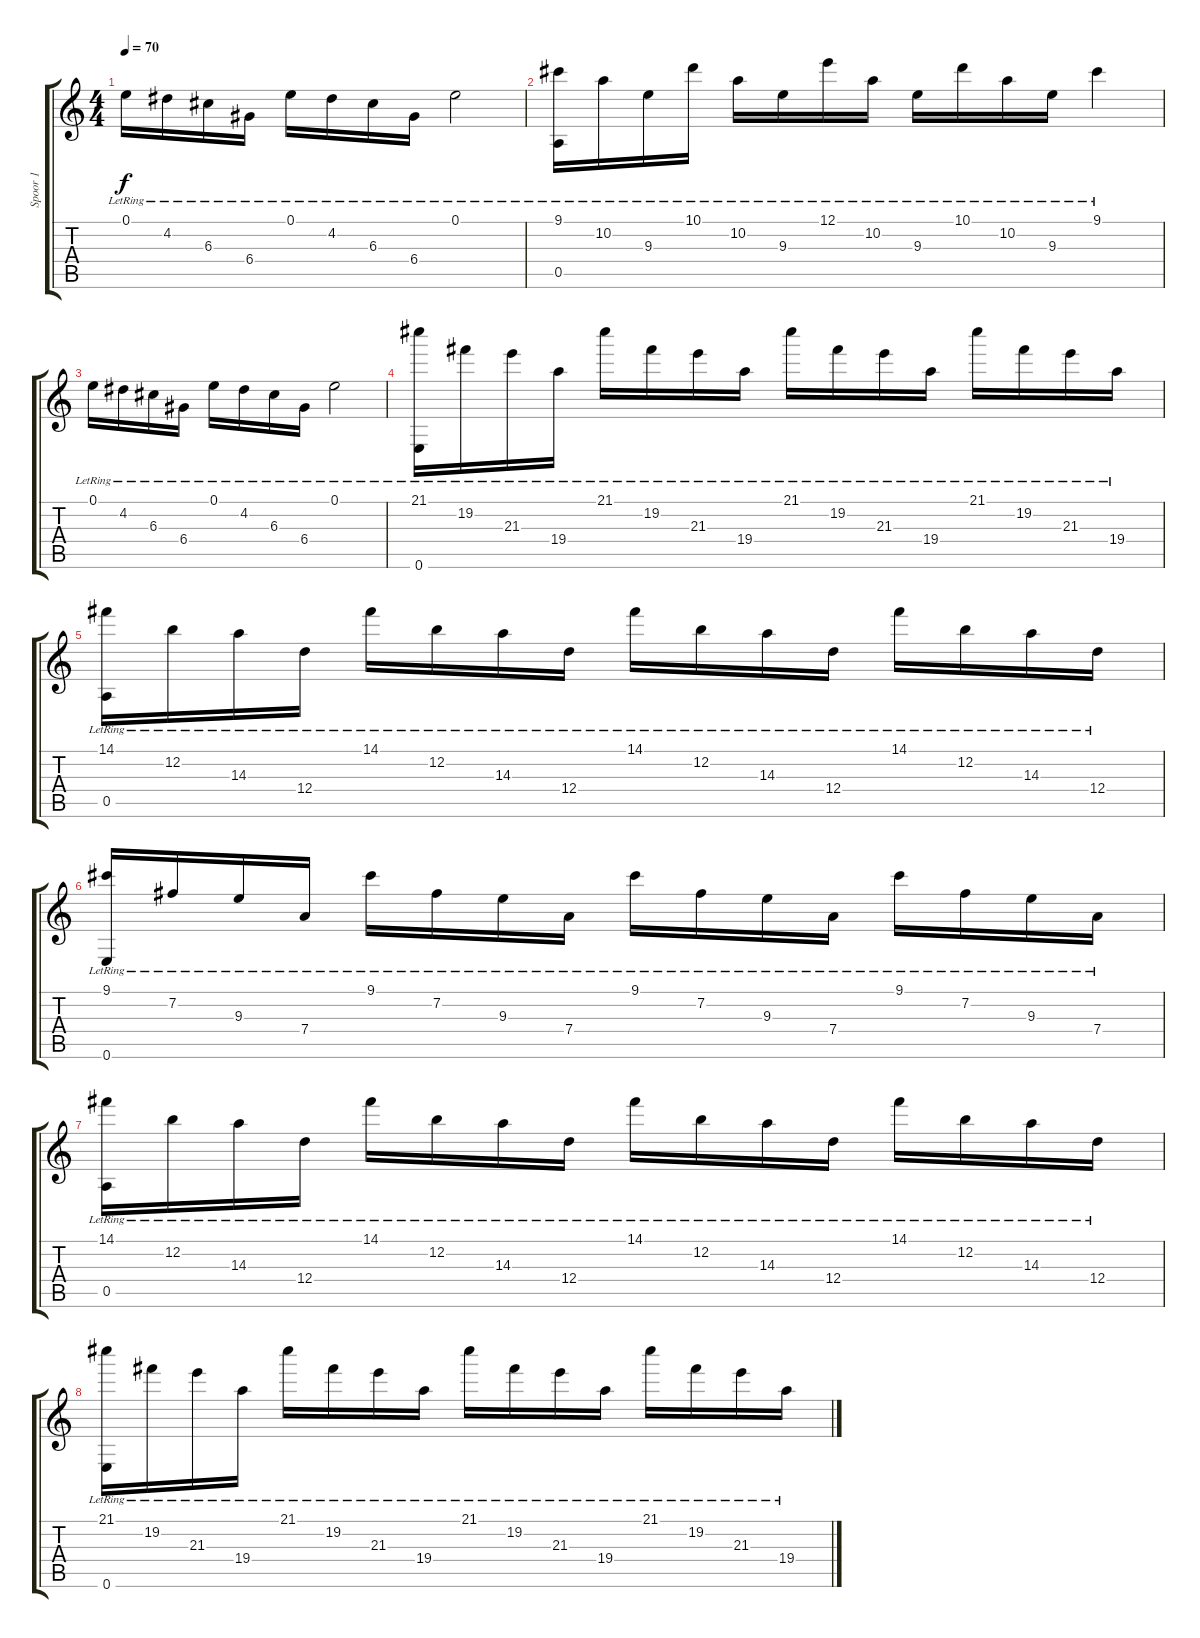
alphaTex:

\track ("Spoor 1" "Spoor 1") {instrument electricguitarjazz}
\staff {score tabs}
\tuning (E4 B3 G3 D3 A2 E2) {hide}
\ts (4 4)
\tempo 70
\clef g2
\ks c
0.1{lr}.16{dy f} 4.2{lr}.16 6.3{lr}.16 6.4{lr}.16 0.1{lr}.16 4.2{lr}.16 6.3{lr}.16 6.4{lr}.16 0.1{lr}.2 |
(9.1{lr} 0.5{lr}).16 10.2{lr}.16 9.3{lr}.16 10.1{lr}.16 10.2{lr}.16 9.3{lr}.16 12.1{lr}.16 10.2{lr}.16 9.3{lr}.16 10.1{lr}.16 10.2{lr}.16 9.3{lr}.16 9.1{lr}.4 |
0.1{lr}.16 4.2{lr}.16 6.3{lr}.16 6.4{lr}.16 0.1{lr}.16 4.2{lr}.16 6.3{lr}.16 6.4{lr}.16 0.1{lr}.2 |
(21.1{lr} 0.6{lr}).16 19.2{lr}.16 21.3{lr}.16 19.4{lr}.16 21.1{lr}.16 19.2{lr}.16 21.3{lr}.16 19.4{lr}.16 21.1{lr}.16 19.2{lr}.16 21.3{lr}.16 19.4{lr}.16 21.1{lr}.16 19.2{lr}.16 21.3{lr}.16 19.4{lr}.16 |
(14.1{lr} 0.5{lr}).16 12.2{lr}.16 14.3{lr}.16 12.4{lr}.16 14.1{lr}.16 12.2{lr}.16 14.3{lr}.16 12.4{lr}.16 14.1{lr}.16 12.2{lr}.16 14.3{lr}.16 12.4{lr}.16 14.1{lr}.16 12.2{lr}.16 14.3{lr}.16 12.4{lr}.16 |
(9.1{lr} 0.6{lr}).16 7.2{lr}.16 9.3{lr}.16 7.4{lr}.16 9.1{lr}.16 7.2{lr}.16 9.3{lr}.16 7.4{lr}.16 9.1{lr}.16 7.2{lr}.16 9.3{lr}.16 7.4{lr}.16 9.1{lr}.16 7.2{lr}.16 9.3{lr}.16 7.4{lr}.16 |
(14.1{lr} 0.5{lr}).16 12.2{lr}.16 14.3{lr}.16 12.4{lr}.16 14.1{lr}.16 12.2{lr}.16 14.3{lr}.16 12.4{lr}.16 14.1{lr}.16 12.2{lr}.16 14.3{lr}.16 12.4{lr}.16 14.1{lr}.16 12.2{lr}.16 14.3{lr}.16 12.4{lr}.16 |
(21.1{lr} 0.6{lr}).16 19.2{lr}.16 21.3{lr}.16 19.4{lr}.16 21.1{lr}.16 19.2{lr}.16 21.3{lr}.16 19.4{lr}.16 21.1{lr}.16 19.2{lr}.16 21.3{lr}.16 19.4{lr}.16 21.1{lr}.16 19.2{lr}.16 21.3{lr}.16 19.4{lr}.16
